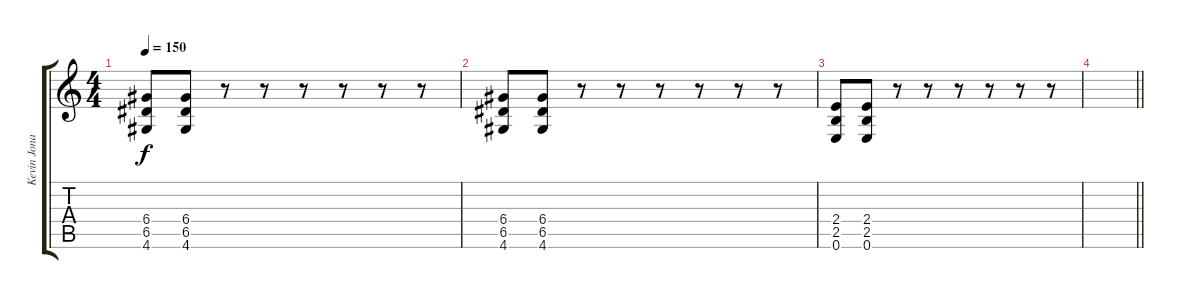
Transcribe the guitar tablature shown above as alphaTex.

\track ("Kevin Jonas (Guitar)" "Kevin Jona") {instrument distortionguitar}
\staff {score tabs}
\tuning (E4 B3 G3 D3 A2 E2) {hide}
\ts (4 4)
\tempo 150
\clef g2
\ks c
(6.4 6.5 4.6).8{dy f} (6.4 6.5 4.6).8 r.8 r.8 r.8 r.8 r.8 r.8 |
(6.4 6.5 4.6).8 (6.4 6.5 4.6).8 r.8 r.8 r.8 r.8 r.8 r.8 |
(2.4 2.5 0.6).8 (2.4 2.5 0.6).8 r.8 r.8 r.8 r.8 r.8 r.8 |
\barLineRight lightlight
